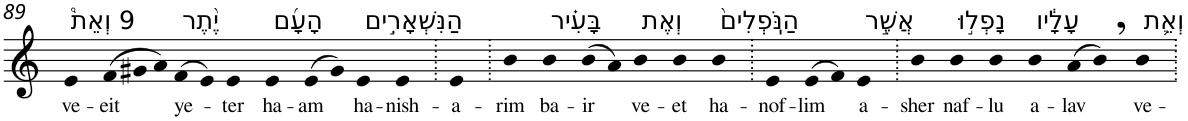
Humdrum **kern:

**kern	**text
*part1	*part1
*staff1	*staff1
*I"Piano	*
*I'Pno	*
!!LO:PB:g=z
*clefG2	*
*k[]	*
=89	=89
!LO:TX:a:t=9 וְאֵת֩	!
!	!LO:LY:b
4e	ve-
*Xtuplet	*
!	!LO:LY:b
(>12f	-eit
12g#X	.
12a)	.
!LO:TX:a:t=יֶ֨תֶר	!
!	!LO:LY:b
(>8f	ye-
8e)	.
!	!LO:LY:b
4e	-ter
!LO:TX:a:t=הָעָ֜ם	!
!	!LO:LY:b
4e	ha-
!	!LO:LY:b
(>8e	-am
8g#)	.
!LO:TX:a:t=הַנִּשְׁאָרִ֣ים	!
!	!LO:LY:b
4e	ha-
!	!LO:LY:b
4e	-nish-
=90.	=90.
!	!LO:LY:b
4e	-a-
=91.	=91.
!	!LO:LY:b
4b	-rim
!LO:TX:a:t=בָּעִ֗יר	!
!	!LO:LY:b
4b	ba-
!	!LO:LY:b
(>8b	-ir
8a)	.
!LO:TX:a:t=וְאֶת	!
!	!LO:LY:b
4b	ve-
!	!LO:LY:b
4b	-et
!LO:TX:a:t=הַנֹּֽפְלִים֙	!
!	!LO:LY:b
4b	ha-
=92.	=92.
!	!LO:LY:b
4e	-nof-
!	!LO:LY:b
(>8e	-lim
8f)	.
!LO:TX:a:t=אֲשֶׁ֣ר	!
!	!LO:LY:b
4e	a-
=93.	=93.
!	!LO:LY:b
4b	-sher
!LO:TX:a:t=נָפְל֣וּ	!
!	!LO:LY:b
4b	naf-
!	!LO:LY:b
4b	-lu
!LO:TX:a:t=עָלָ֔יו	!
!	!LO:LY:b
4b	a-
!	!LO:LY:b
(>8a	-lav
8b,)	.
!LO:TX:a:t=וְאֵ֛ת	!
!	!LO:LY:b
4b	ve-
=.	=.
*-	*-
